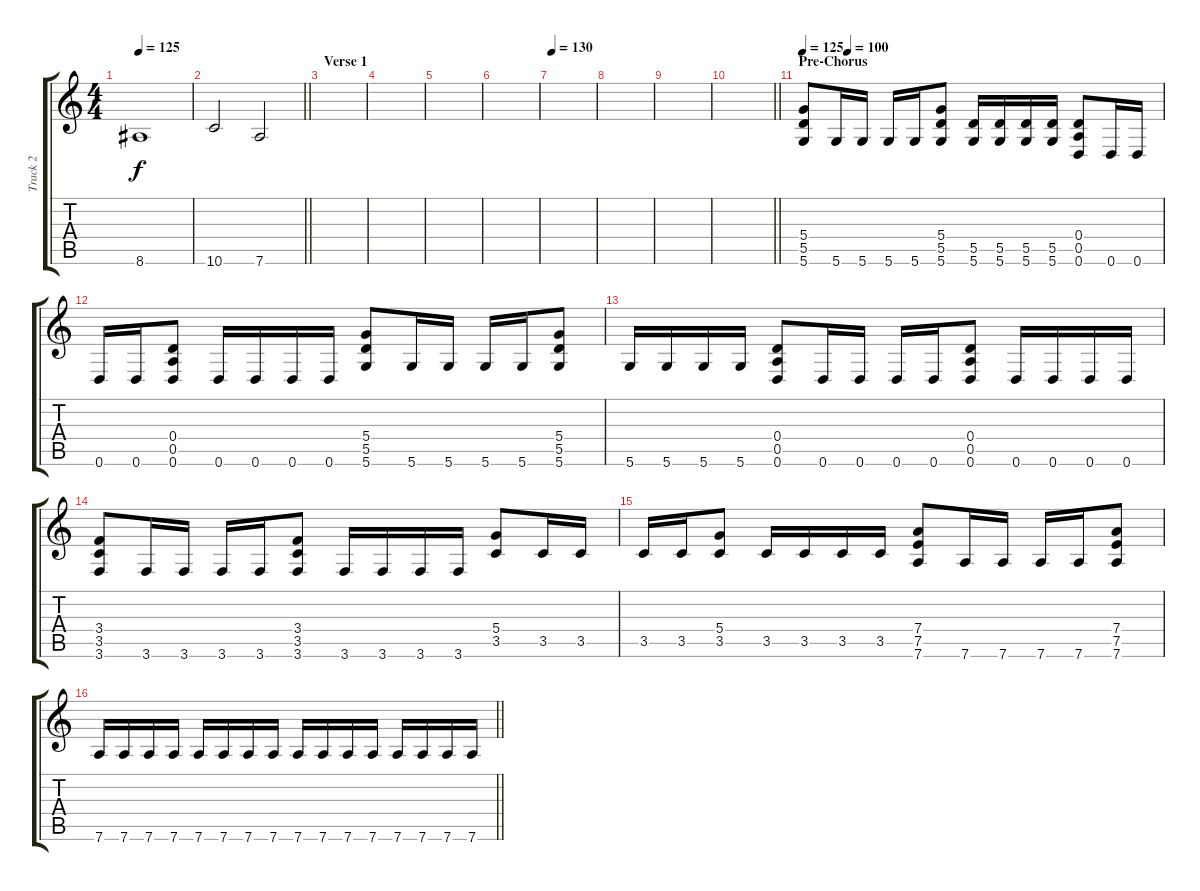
\track ("Track 2" "Track 2") {instrument overdrivenguitar}
\staff {score tabs}
\tuning (E4 B3 G3 D3 A2 D2) {hide}
\ts (4 4)
\tempo 125
\clef g2
\ks c
8.6.1{dy f} |
\barLineRight lightlight
10.6.2 7.6.2 |
\section ("" "Verse 1")
|
|
|
|
\tempo 130
|
|
|
\barLineRight lightlight
|
\section ("" "Pre-Chorus")
\tempo 110
\tempo (100 0.125)
\tempo 125
(5.4 5.5 5.6).8{instrument distortionguitar} 5.6.16 5.6.16 5.6.16 5.6.16 (5.4 5.5 5.6).8 (5.5 5.6).16 (5.5 5.6).16 (5.5 5.6).16 (5.5 5.6).16 (0.4 0.5 0.6).8 0.6.16 0.6.16 |
0.6.16 0.6.16 (0.4 0.5 0.6).8 0.6.16 0.6.16 0.6.16 0.6.16 (5.4 5.5 5.6).8 5.6.16 5.6.16 5.6.16 5.6.16 (5.4 5.5 5.6).8 |
5.6.16 5.6.16 5.6.16 5.6.16 (0.4 0.5 0.6).8 0.6.16 0.6.16 0.6.16 0.6.16 (0.4 0.5 0.6).8 0.6.16 0.6.16 0.6.16 0.6.16 |
(3.4 3.5 3.6).8 3.6.16 3.6.16 3.6.16 3.6.16 (3.4 3.5 3.6).8 3.6.16 3.6.16 3.6.16 3.6.16 (5.4 3.5).8 3.5.16 3.5.16 |
3.5.16 3.5.16 (5.4 3.5).8 3.5.16 3.5.16 3.5.16 3.5.16 (7.4 7.5 7.6).8 7.6.16 7.6.16 7.6.16 7.6.16 (7.4 7.5 7.6).8 |
\barLineRight lightlight
7.6.16 7.6.16 7.6.16 7.6.16 7.6.16 7.6.16 7.6.16 7.6.16 7.6.16 7.6.16 7.6.16 7.6.16 7.6.16 7.6.16 7.6.16 7.6.16
